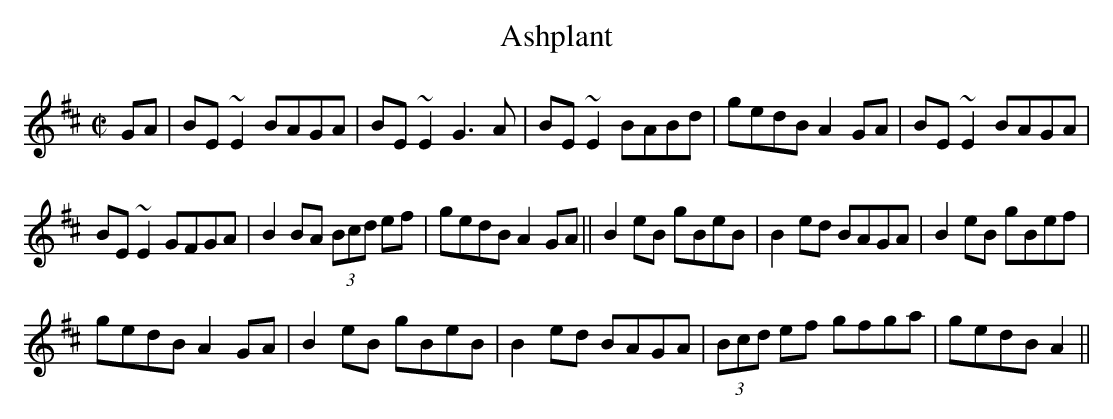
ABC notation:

X:1
T:Ashplant
M:C|
L:1/8
K:Edor
GA|BE~E2 BAGA|BE~E2 G3A|BE~E2 BABd|gedB A2GA|BE~E2 BAGA|
BE~E2 GFGA|B2BA (3Bcd ef|gedB A2GA||B2eB gBeB|B2ed BAGA|B2eB gBef|
gedB A2GA|B2eB gBeB|B2ed BAGA|(3Bcd ef gfga|gedB A2||
